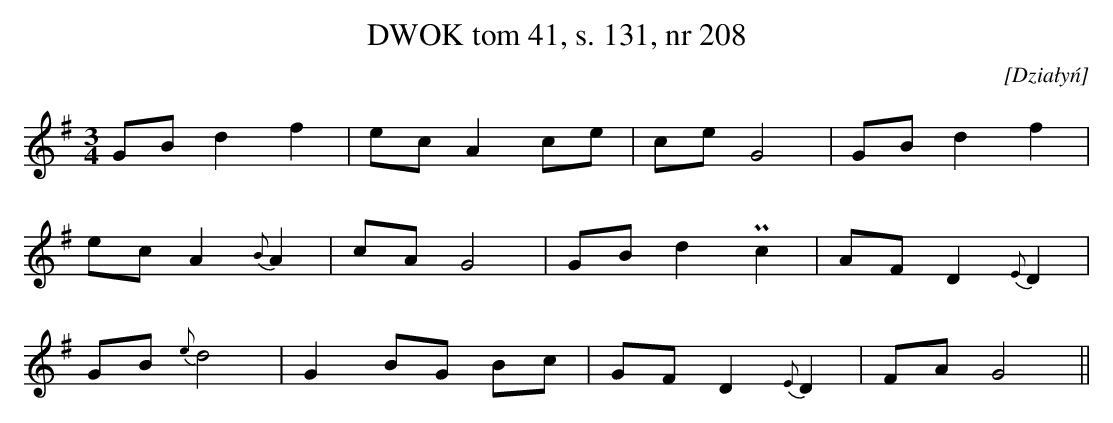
X:1
T:DWOK tom 41, s. 131, nr 208
O:[Działyń]
L:1/16
M:3/4
K:G
G2B2 d4 f4|e2c2 A4 c2e2|c2e2 G8|G2B2 d4 f4|
e2c2 A4 {B }A4|c2A2 G8|G2B2 d4 Pc4|A2F2 D4 {E }D4|
G2B2 {e }d8|G4 B2G2 B2c2|G2F2 D4 {E }D4|F2A2 G8||
